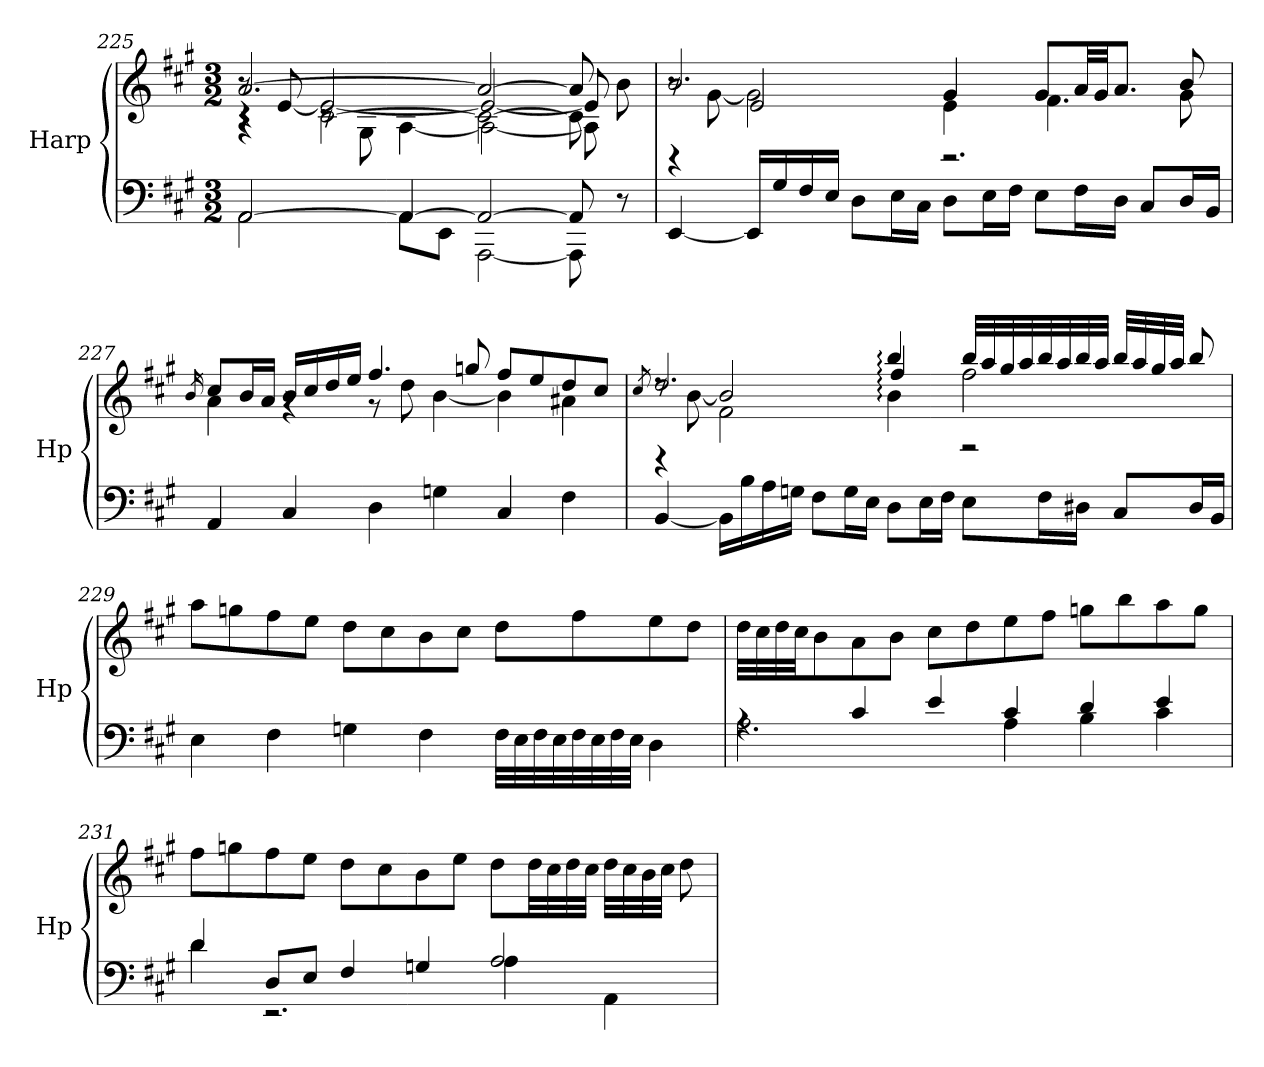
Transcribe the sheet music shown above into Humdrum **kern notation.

**kern	**kern
*part1	*part1
*staff2	*staff1
*I"Harp	*
*I'Hp	*
*clefF4	*clefG2
*k[f#c#g#]	*k[f#c#g#]
*M3/2	*M3/2
=225	=225
*^	*^
*	*	*	*^
*	*	*	*	*^
[2AA/	2AA\	[2.a/	8r	4rA	4rc
.	.	.	[8e/	.	.
.	.	.	2e/_	[2c#\	8rc
.	.	.	.	.	8G#\
4AA/_	8AA\L	.	.	.	[4A\
.	8EE\J	.	.	.	.
2AA/_	[2AAA\	2a/_	2e/_	2c#\_	2A\_
8AA/]	8AAA\]	8a/]	8e/]	8c#\]	8A\]
8r	8ryy	8b\	8ryy	8ryy	8ryy
*v	*v	*	*	*	*
*	*	*	*v	*v
!!LO:LB:g=z
=226	=226	=226	=226
[4EE/	2.b/	8r	4rBB
.	.	[8g#\	.
16EE/LL]	.	2g#\]	2e/
16G#/	.	.	.
16F#/	.	.	.
16E/JJ	.	.	.
8D\L	.	.	.
16E\L	.	.	.
16C#\JJ	.	.	.
8D\L	4g#/	4e\	2.rBB
16E\L	.	.	.
16F#\JJ	.	.	.
8E\L	8g#/L	4.f#\	.
16F#\L	32a/LL	.	.
.	32g#/JJ	.	.
16D\JJ	8.a/J	.	.
8C#/L	.	.	.
16D/L	8b/	8g#\	.
16BB/JJ	.	.	.
*	*v	*v	*v
=227	=227
.	16qb/
*	*^
4AA/	8cc#/L	4a\
.	16b/L	.
.	16a/JJ	.
4C#/	16b/LL	4rg
.	16cc#/	.
.	16dd/	.
.	16ee/JJ	.
4D\	4.ff#/	8rg
.	.	8dd\
4Gn\	.	[4b\
.	8ggn/	.
4C#/	8ff#/L	4b\]
.	8ee/	.
4F#\	8dd/	4a#X\
.	8cc#/J	.
*	*v	*v
!!LO:LB:g=z
=228	=228
.	8qcc#/
*	*^
*	*	*^
[4BB/	2.dd/	8rdd	4rD
.	.	[8b\	.
16BB\LL]	.	2b/]	2f#\
16B\	.	.	.
16A\	.	.	.
16Gn\JJ	.	.	.
8F#\L	.	.	.
16G\L	.	.	.
16E\JJ	.	.	.
8D\L	4bb:/	4ff#:/	4b:\
16E\L	.	.	.
16F#\JJ	.	.	.
8E\L	32bb/LLL	2ff#\	2rF
.	32aa/	.	.
.	32gg#/	.	.
.	32aa/	.	.
16F#\L	32bb/	.	.
.	32aa/	.	.
16D#X\JJ	32bb/	.	.
.	32aa/JJJ	.	.
8C#/L	32bb/LLL	.	.
.	32aa/	.	.
.	32gg#/	.	.
.	32aa/JJJ	.	.
16D#/L	8bb/	.	.
16BB/JJ	.	.	.
*	*v	*v	*v
!!LO:LB:g=z
=229	=229
4E\	8aa\L
.	8ggn\
4F#\	8ff#\
.	8ee\J
4Gn\	8dd\L
.	8cc#\
4F#\	8b\
.	8cc#\J
32F#\LLL	8dd\L
32E\	.
32F#\	.
32E\	.
32F#\	8ff#\
32E\	.
32F#\	.
32E\JJJ	.
4D\	8ee\
.	8dd\J
=230	=230
*^	*
4rA	2.A\	32dd\LLL
.	.	32cc#\
.	.	32dd\
.	.	32cc#\JJ
.	.	8b\
4c#/	.	8a\
.	.	8b\J
4e/	.	8cc#\L
.	.	8dd\
4c#/	4A\	8ee\
.	.	8ff#\J
4d/	4B\	8ggn\L
.	.	8bb\
4e/	4c#\	8aa\
.	.	8gg\J
!!LO:PB:g=z
=231	=231	=231
4d/	4d\	8ff#\L
.	.	8ggn\
8D/L	2.r	8ff#\
8E/J	.	8ee\J
4F#/	.	8dd\L
.	.	8cc#\
4Gn/	.	8b\
.	.	8ee\J
2A/	4A\	8dd\L
.	.	32dd\LL
.	.	32cc#\
.	.	32dd\
.	.	32cc#\JJJ
.	4AA\	32dd\LLL
.	.	32cc#\
.	.	32b\
.	.	32cc#\JJJ
.	.	8dd\
*v	*v	*
=	=
*-	*-
